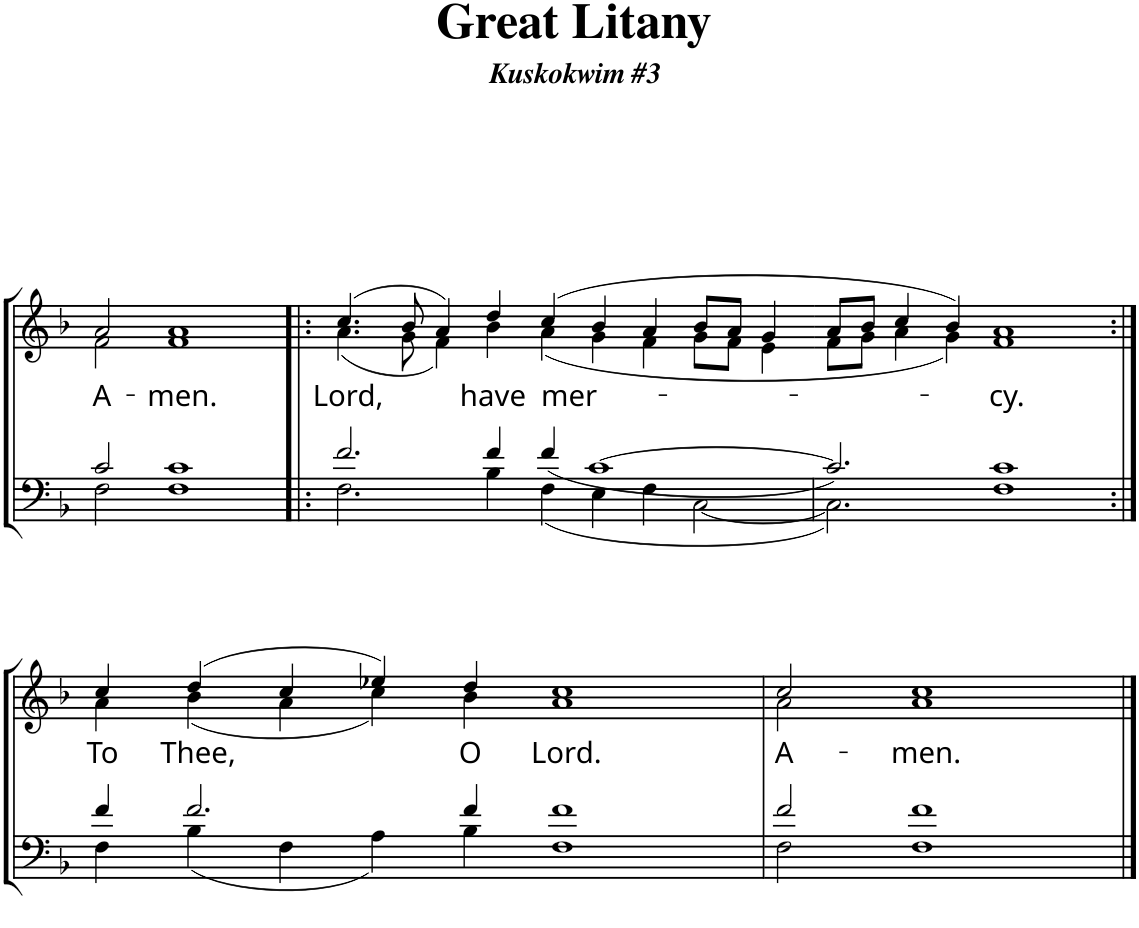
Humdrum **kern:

**kern	**kern	**text
*part1	*part1	*part1
*staff2	*staff1	*staff1
*I"Piano	*	*
*I'Pno.	*	*
*clefF4	*clefG2	*
*k[b-]	*k[b-]	*
*M63/4	*M63/4	*
=1	=1	=1
*^	*^	*
*	*^	*	*	*
!	!	!	!	!	!LO:LY:b
000ryy	2c/	2F\	2a/	2f\	A-
!	!	!	!	!	!LO:LY:b
.	1c	1F	1a	1f	-men.
.	1ryy	1ryy	000ryy	000ryy	.
.	1ryy	1ryy	.	.	.
.	1ryy	1ryy	.	.	.
.	1ryy	1ryy	.	.	.
.	1ryy	1ryy	.	.	.
.	1ryy	1ryy	.	.	.
.	1ryy	1ryy	.	.	.
4%31ryy	.	.	.	.	.
.	1ryy	1ryy	.	.	.
.	1ryy	1ryy	00ryy	00ryy	.
.	1ryy	1ryy	.	.	.
.	1ryy	1ryy	.	.	.
.	1ryy	1ryy	.	.	.
.	1ryy	1ryy	0ryy	0ryy	.
.	1ryy	1ryy	.	.	.
.	4ryy	4ryy	4ryy	4ryy	.
=2!|:	=2!|:	=2!|:	=2!|:	=2!|:	=2!|:
!	!	!	!	!	!LO:LY:b
000ryy	2.f/	2.F\	(4.cc/	(4.a\	Lord,
.	.	.	8b-/	8g\	.
.	.	.	4a/)	4f\)	.
!	!	!	!	!	!LO:LY:b
.	4f/	4B-\	4dd/	4b-\	have
!	!	!	!	!	!LO:LY:b
.	4f/	4F\	(4cc/	(4a\	mer-
.	[1c	4E\	4b-/	4g\	.
.	.	4F\	4a/	4f\	.
.	.	[2C\	8b-/L	8g\L	.
.	.	.	8a/J	8f\J	.
.	.	.	4g/	4e\	.
.	1ryy	1ryy	000ryy	000ryy	.
.	1ryy	1ryy	.	.	.
.	1ryy	1ryy	.	.	.
.	1ryy	1ryy	.	.	.
.	1ryy	1ryy	.	.	.
.	1ryy	1ryy	.	.	.
4%31ryy	.	.	.	.	.
.	2%15ryy	2%15ryy	.	.	.
.	.	.	00ryy	00ryy	.
.	.	.	1.ryy	1.ryy	.
=3-	=3-	=3-	=3-	=3-	=3-
000ryy	2.c/]	2.C\]	8a/L	8f\L	.
.	.	.	8b-/J	8g\J	.
.	.	.	4cc/	4a\	.
.	.	.	4b-/)	4g\)	.
!	!	!	!	!	!LO:LY:b
.	1c	1F	1a	1f	-cy.
.	1%14ryy	1%14ryy	1%14ryy	1%14ryy	.
4%31ryy	.	.	.	.	.
!!LO:LB:g=z	!!
=4:|!	=4:|!	=4:|!	=4:|!	=4:|!	=4:|!
!	!	!	!	!	!LO:LY:b
000ryy	4f/	4F\	4cc/	4a\	To
!	!	!	!	!	!LO:LY:b
.	2.f/	4B-\	(4dd/	(4b-\	Thee,
.	.	4F\	4cc/	4a\	.
.	.	4A\	4ee-X/)	4cc\)	.
!	!	!	!	!	!LO:LY:b
.	4f/	4B-\	4dd/	4b-\	O
!	!	!	!	!	!LO:LY:b
.	1f	1F	1cc	1a	Lord.
.	1ryy	1ryy	000ryy	000ryy	.
.	1ryy	1ryy	.	.	.
.	1ryy	1ryy	.	.	.
.	1ryy	1ryy	.	.	.
.	1ryy	1ryy	.	.	.
.	1ryy	1ryy	.	.	.
4%31ryy	.	.	.	.	.
.	2%15ryy	2%15ryy	.	.	.
.	.	.	00ryy	00ryy	.
.	.	.	1.ryy	1.ryy	.
=5	=5	=5	=5	=5	=5
!	!	!	!	!	!LO:LY:b
000ryy	2f/	2F\	2cc/	2a\	A-
!	!	!	!	!	!LO:LY:b
.	1f	1F	1cc	1a	-men.
.	1ryy	1ryy	000ryy	000ryy	.
.	1ryy	1ryy	.	.	.
.	1ryy	1ryy	.	.	.
.	1ryy	1ryy	.	.	.
.	1ryy	1ryy	.	.	.
.	1ryy	1ryy	.	.	.
.	1ryy	1ryy	.	.	.
4%31ryy	.	.	.	.	.
.	1ryy	1ryy	.	.	.
.	1ryy	1ryy	00ryy	00ryy	.
.	1ryy	1ryy	.	.	.
.	1ryy	1ryy	.	.	.
.	1ryy	1ryy	.	.	.
.	1ryy	1ryy	0ryy	0ryy	.
.	1ryy	1ryy	.	.	.
.	4ryy	4ryy	4ryy	4ryy	.
*v	*v	*v	*	*	*
*	*v	*v	*
==	==	==
*-	*-	*-
